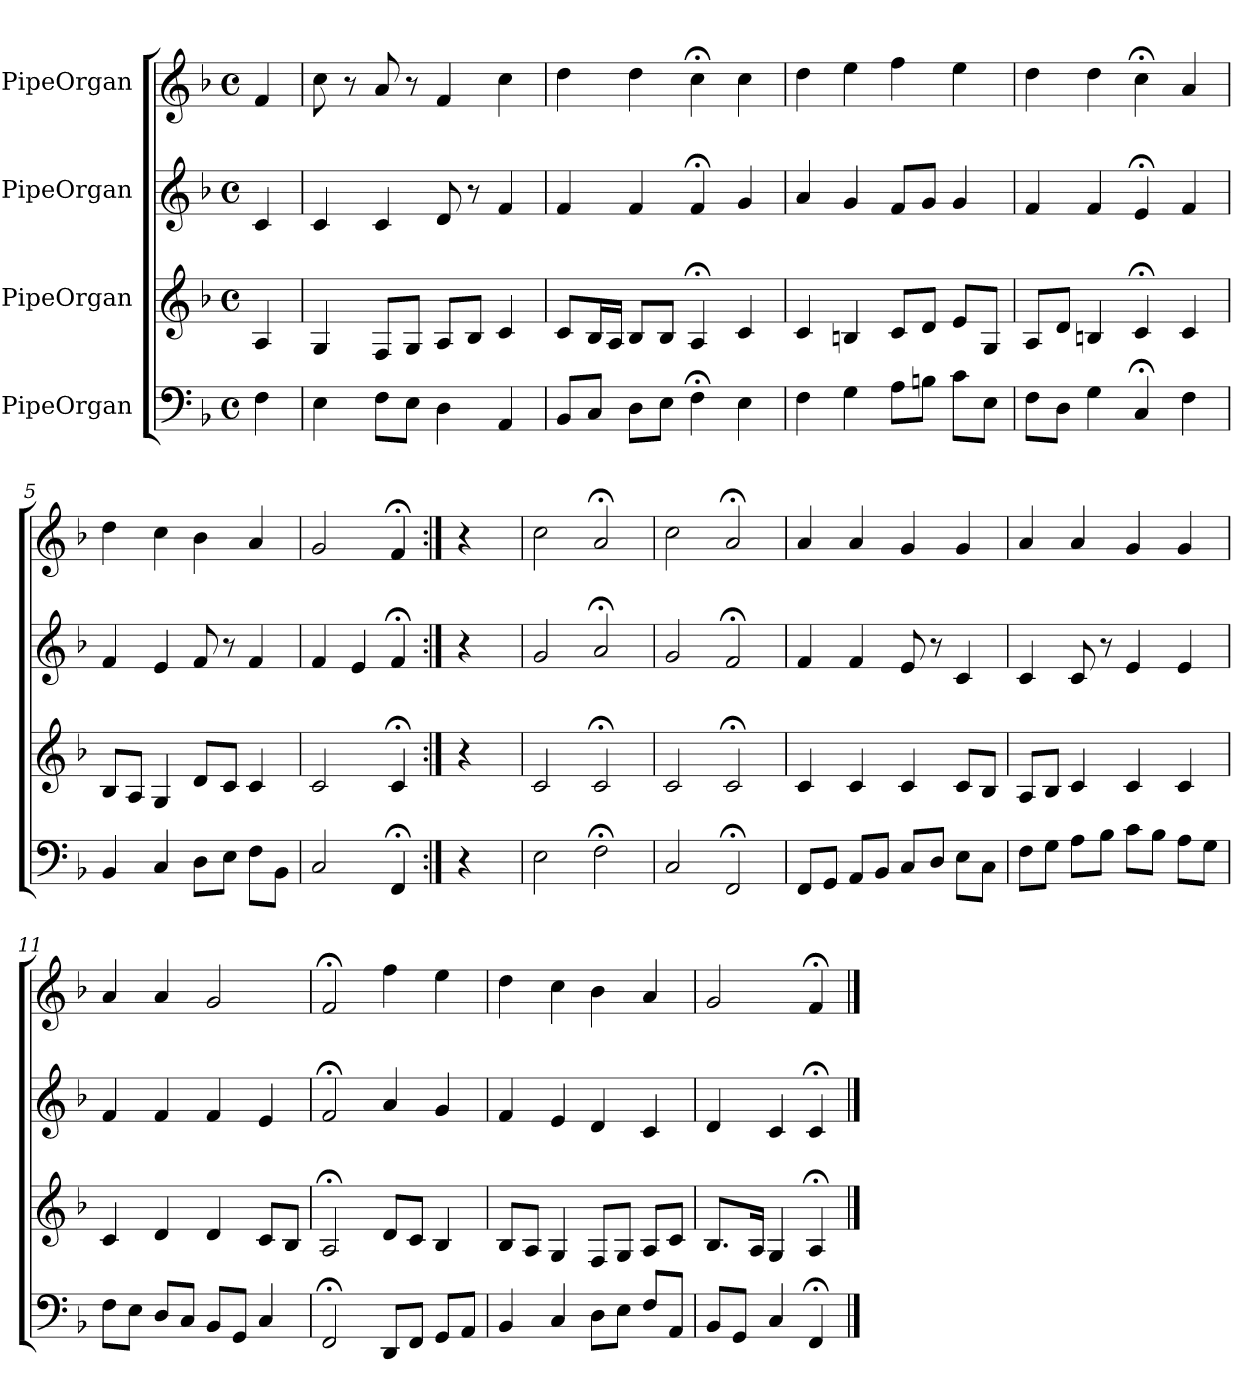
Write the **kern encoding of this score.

**kern	**kern	**kern	**kern
*part4	*part3	*part2	*part1
*staff4	*staff3	*staff2	*staff1
*I"PipeOrgan	*I"PipeOrgan	*I"PipeOrgan	*I"PipeOrgan
*k[b-]	*k[b-]	*k[b-]	*k[b-]
*F:	*F:	*F:	*F:
*M4/4	*M4/4	*M4/4	*M4/4
*met(c)	*met(c)	*met(c)	*met(c)
*MM56	*MM56	*MM56	*MM56
=	=	=	=
4F	4A	4c	4f
=1	=1	=1	=1
4E	4G	4c	8cc
.	.	.	8r
8FL	8FL	4c	8a
8EJ	8GJ	.	8r
4D	8AL	8d	4f
.	8B-J	8r	.
4AA	4c	4f	4cc
=2	=2	=2	=2
8BB-L	8cL	4f	4dd
8CJ	16B-L	.	.
.	16AJJ	.	.
8DL	8B-L	4f	4dd
8EJ	8B-J	.	.
4F;<	4A;<	4f;<	4cc;<
4E	4c	4g	4cc
=3	=3	=3	=3
4F	4c	4a	4dd
4G	4Bn	4g	4ee
8AL	8cL	8fL	4ff
8BnJ	8dJ	8gJ	.
8cL	8eL	4g	4ee
8EJ	8GJ	.	.
=4	=4	=4	=4
8FL	8AL	4f	4dd
8DJ	8dJ	.	.
4G	4Bn	4f	4dd
4C;<	4c;<	4e;<	4cc;<
4F	4c	4f	4a
=5	=5	=5	=5
4BB-	8B-L	4f	4dd
.	8AJ	.	.
4C	4G	4e	4cc
8DL	8dL	8f	4b-
8EJ	8cJ	8r	.
8FL	4c	4f	4a
8BB-J	.	.	.
=6	=6	=6	=6
2C	2c	4f	2g
.	.	4e	.
4FF;<	4c;<	4f;<	4f;<
=:|!	=:|!	=:|!	=:|!
4r	4r	4r	4r
=7	=7	=7	=7
2E	2c	2g	2cc
2F;<	2c;<	2a;<	2a;<
=8	=8	=8	=8
2C	2c	2g	2cc
2FF;<	2c;<	2f;<	2a;<
=9	=9	=9	=9
8FFL	4c	4f	4a
8GGJ	.	.	.
8AAL	4c	4f	4a
8BB-J	.	.	.
8CL	4c	8e	4g
8DJ	.	8r	.
8EL	8cL	4c	4g
8CJ	8B-J	.	.
=10	=10	=10	=10
8FL	8AL	4c	4a
8GJ	8B-J	.	.
8AL	4c	8c	4a
8B-J	.	8r	.
8cL	4c	4e	4g
8B-J	.	.	.
8AL	4c	4e	4g
8GJ	.	.	.
=11	=11	=11	=11
8FL	4c	4f	4a
8EJ	.	.	.
8DL	4d	4f	4a
8CJ	.	.	.
8BB-L	4d	4f	2g
8GGJ	.	.	.
4C	8cL	4e	.
.	8B-J	.	.
=12	=12	=12	=12
2FF;<	2A;<	2f;<	2f;<
8DDL	8dL	4a	4ff
8FFJ	8cJ	.	.
8GGL	4B-	4g	4ee
8AAJ	.	.	.
=13	=13	=13	=13
4BB-	8B-L	4f	4dd
.	8AJ	.	.
4C	4G	4e	4cc
8DL	8FL	4d	4b-
8EJ	8GJ	.	.
8FL	8AL	4c	4a
8AAJ	8cJ	.	.
=14	=14	=14	=14
8BB-L	8.B-L	4d	2g
8GGJ	.	.	.
.	16AJk	.	.
4C	4G	4c	.
4FF;<	4A;<	4c;<	4f;<
==	==	==	==
*-	*-	*-	*-
